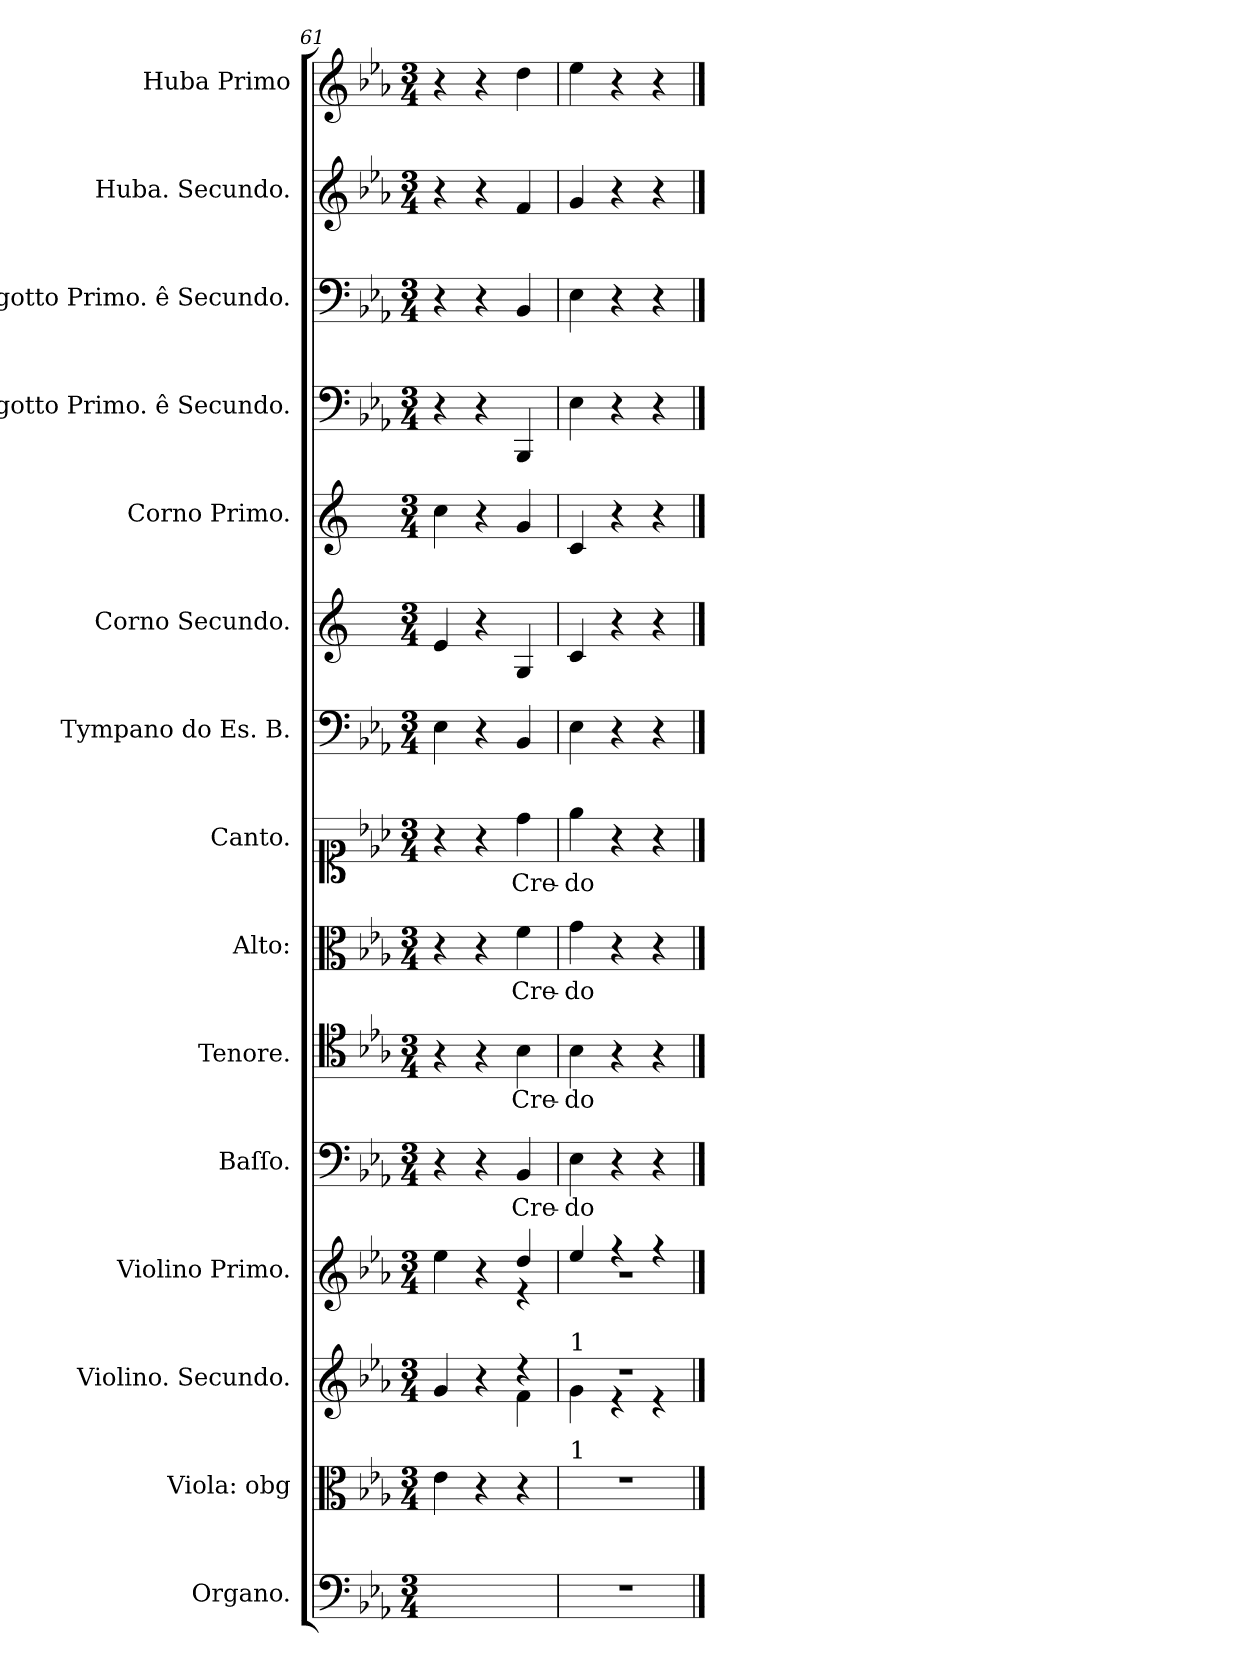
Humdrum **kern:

**kern	**kern	**kern	**kern	**kern	**text	**kern	**text	**kern	**text	**kern	**text	**kern	**kern	**kern	**kern	**kern	**kern	**kern
*part15	*part14	*part13	*part12	*part11	*part11	*part10	*part10	*part9	*part9	*part8	*part8	*part7	*part6	*part5	*part4	*part3	*part2	*part1
*staff15	*staff14	*staff13	*staff12	*staff11	*staff11	*staff10	*staff10	*staff9	*staff9	*staff8	*staff8	*staff7	*staff6	*staff5	*staff4	*staff3	*staff2	*staff1
*I"Organo.	*I"Viola: obg	*I"Violino. Secundo.	*I"Violino Primo.	*I"Baſſo.	*	*I"Tenore.	*	*I"Alto:	*	*I"Canto.	*	*I"Tympano do Es. B.	*I"Corno Secundo.	*I"Corno Primo.	*I"Fagotto Primo. ê Secundo.	*I"Fagotto Primo. ê Secundo.	*I"Huba. Secundo.	*I"Huba Primo
*I'org	*I'vla	*I'vl II	*I'vl I	*I'B	*	*I'T	*	*I'A	*	*I'S	*	*I'timp	*I'cor II	*I'cor I	*I'fag I & II	*I'fag I & II	*I'ob II	*I'ob I
*clefF4	*clefC3	*clefG2	*clefG2	*clefF4	*	*clefC4	*	*clefC3	*	*clefC1	*	*clefF4	*clefG2	*clefG2	*clefF4	*clefF4	*clefG2	*clefG2
*	*	*	*	*	*	*	*	*	*	*	*	*	*ITrd5c9	*ITrd5c9	*	*	*	*
*k[b-e-a-]	*k[b-e-a-]	*k[b-e-a-]	*k[b-e-a-]	*k[b-e-a-]	*	*k[b-e-a-]	*	*k[b-e-a-]	*	*k[b-e-a-]	*	*k[b-e-a-]	*k[b-e-a-]	*k[b-e-a-]	*k[b-e-a-]	*k[b-e-a-]	*k[b-e-a-]	*k[b-e-a-]
*E-:	*E-:	*E-:	*E-:	*E-:	*	*E-:	*	*E-:	*	*E-:	*	*E-:	*E-:	*E-:	*E-:	*E-:	*E-:	*E-:
*M3/4	*M3/4	*M3/4	*M3/4	*M3/4	*	*M3/4	*	*M3/4	*	*M3/4	*	*M3/4	*M3/4	*M3/4	*M3/4	*M3/4	*M3/4	*M3/4
=61	=61	=61	=61	=61	=61	=61	=61	=61	=61	=61	=61	=61	=61	=61	=61	=61	=61	=61
*	*	*^	*^	*	*	*	*	*	*	*	*	*	*	*	*	*	*	*
2.ryy	4e-\	4g/	4ryy	4ee-\	4ryy	4r	.	4r	.	4r	.	4r	.	4E-\	4G/	4e-\	4r	4r	4r	4r
.	4r	4r	4ryy	4r	4ryy	4r	.	4r	.	4r	.	4r	.	4r	4r	4r	4r	4r	4r	4r
.	4r	4r	4f!\	4dd!/	4r	4BB-/	Cre-	4B-\	Cre-	4f\	Cre-	4dd\	Cre-	4BB-/	4BB-/	4B-/	4BBB-/	4BB-/	4f/	4dd\
=62	=62	=62	=62	=62	=62	=62	=62	=62	=62	=62	=62	=62	=62	=62	=62	=62	=62	=62	=62	=62
!	!	!LO:TX:a:t=1	!	!	!	!	!	!	!	!	!	!	!	!	!	!	!	!	!	!
!	!LO:TX:a:t=1	!	!	!	!	!	!	!	!	!	!	!	!	!	!	!	!	!	!	!
2.r	2.r	2.r	4g!\	4ee-!/	2.r	4E-\	-do	4B-\	-do	4g\	-do	4ee-\	-do	4E-\	4E-/	4E-/	4E-\	4E-\	4g/	4ee-\
.	.	.	4r	4rff	.	4r	.	4r	.	4r	.	4r	.	4r	4r	4r	4r	4r	4r	4r
.	.	.	4r	4rff	.	4r	.	4r	.	4r	.	4r	.	4r	4r	4r	4r	4r	4r	4r
*	*	*v	*v	*	*	*	*	*	*	*	*	*	*	*	*	*	*	*	*	*
*	*	*	*v	*v	*	*	*	*	*	*	*	*	*	*	*	*	*	*	*
==	==	==	==	==	==	==	==	==	==	==	==	==	==	==	==	==	==	==
*-	*-	*-	*-	*-	*-	*-	*-	*-	*-	*-	*-	*-	*-	*-	*-	*-	*-	*-
